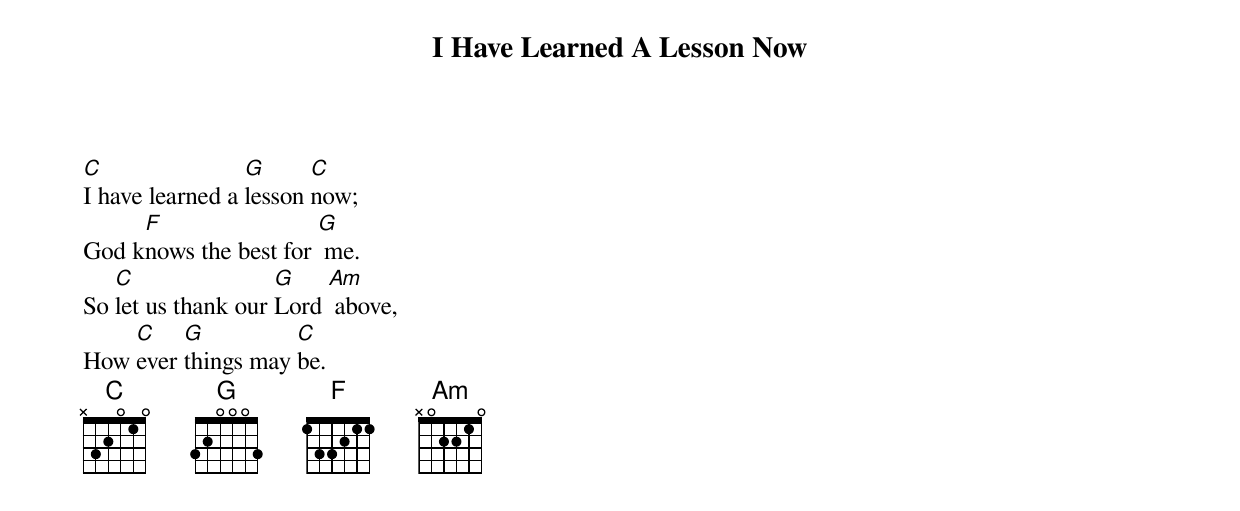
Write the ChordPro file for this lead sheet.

{title: I Have Learned A Lesson Now}


[C]I have learned a [G]lesson [C]now;
God k[F]nows the best for [G] me.
So [C]let us thank our [G]Lord [Am] above,
How [C]ever [G]things may [C]be.
